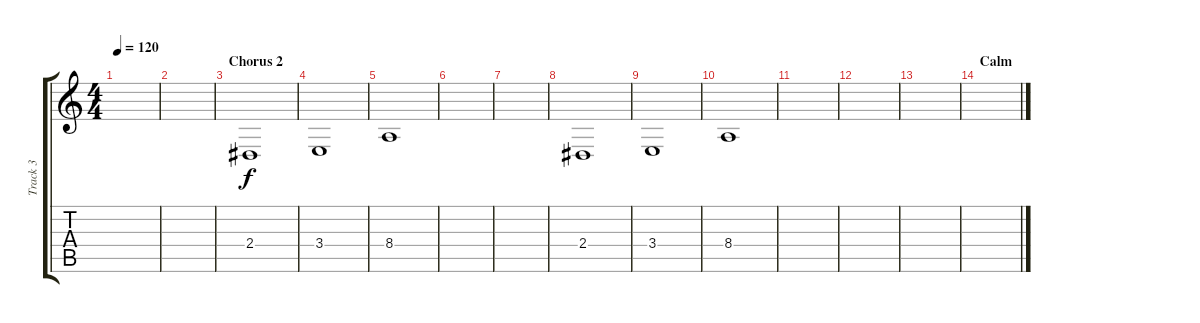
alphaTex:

\track ("Track 3" "Track 3") {instrument englishhorn}
\staff {score tabs}
\tuning (Eb4 Bb3 Gb3 Db3 Ab2 Eb2) {hide}
\ts (4 4)
\tempo 120
\clef g2
\ks c
|
|
\section ("" "Chorus 2")
2.4.1 |
3.4.1 |
8.4.1 |
|
|
2.4.1 |
3.4.1 |
8.4.1 |
|
|
|
\section ("" "Calm")
